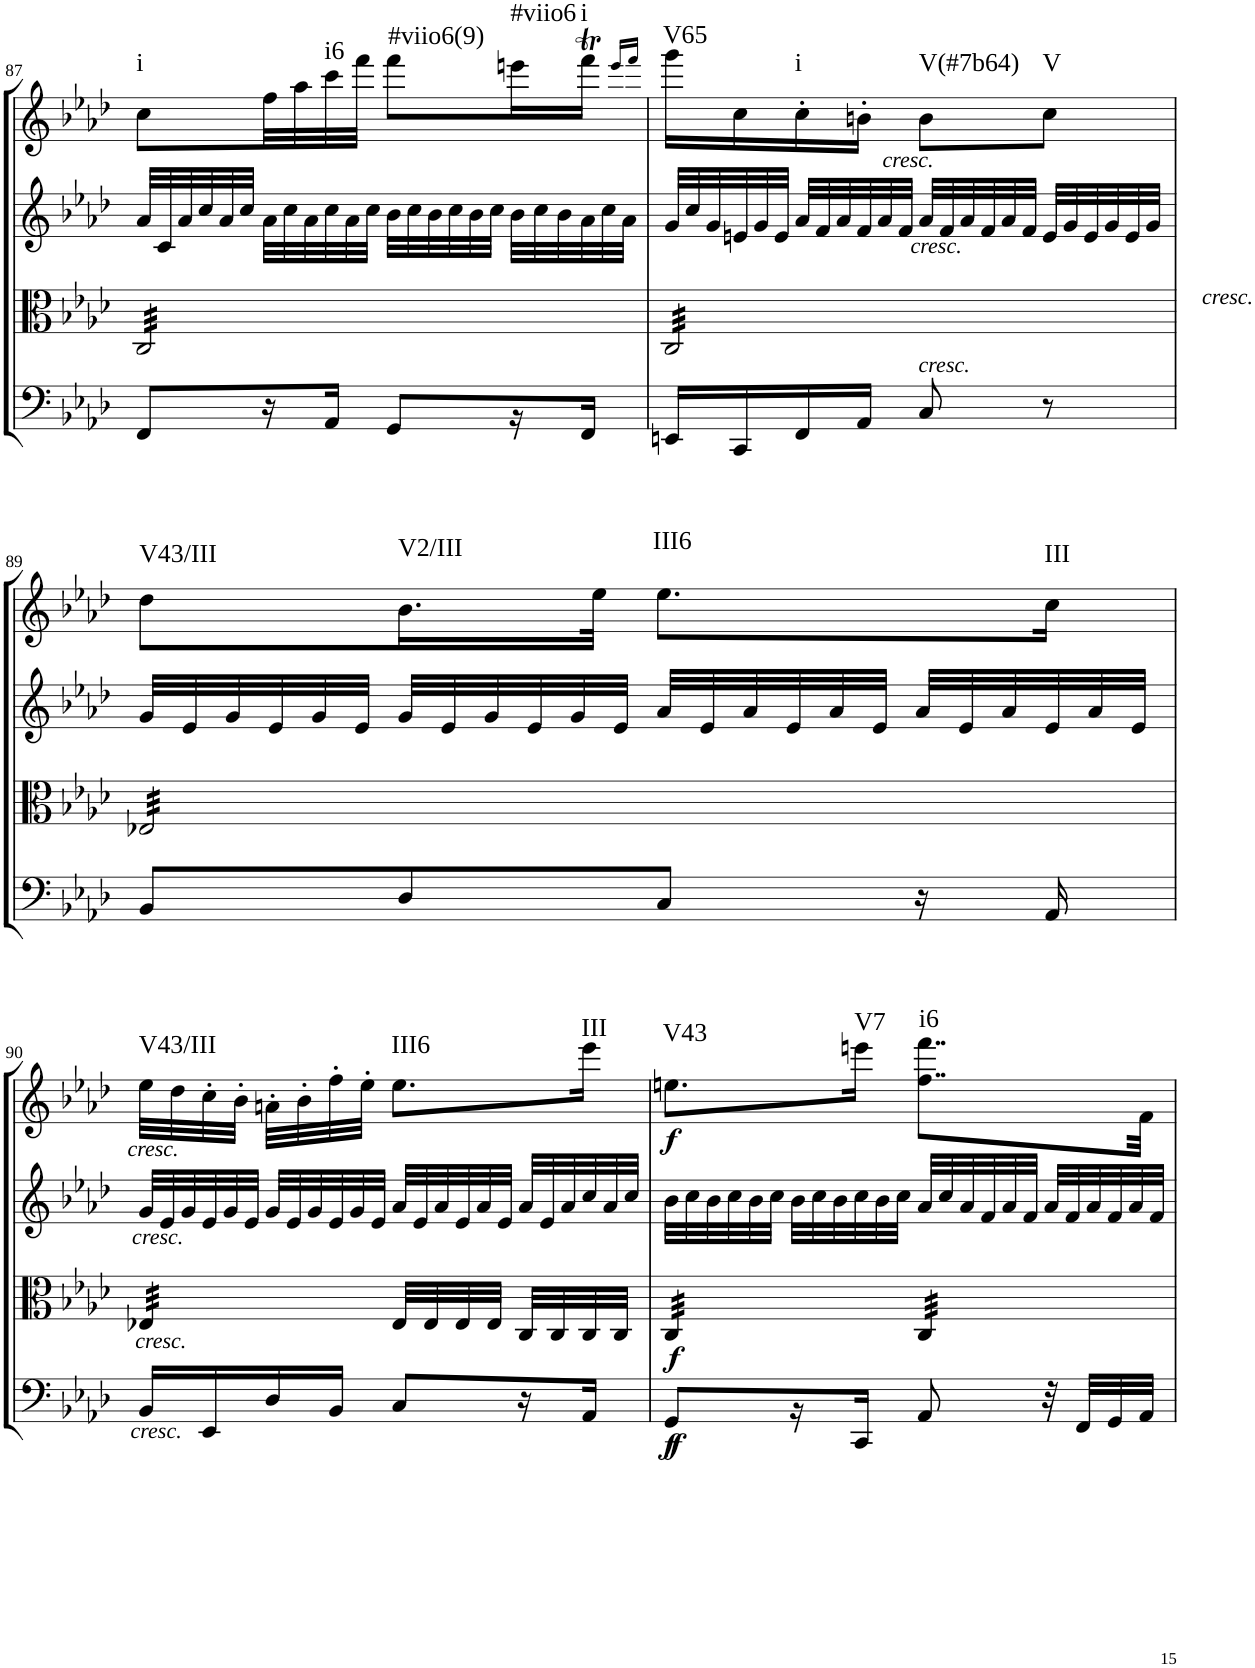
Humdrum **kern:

**kern	**dynam	**kern	**dynam	**kern	**kern	**dynam	**harte
*part4	*part4	*part3	*part3	*part2	*part1	*part1	*part1
*staff4	*staff4	*staff3	*staff3	*staff2	*staff1	*staff1	*
*I"Cello	*	*I"Viola	*	*I"2nd Violin	*I"1st Violin	*	*
*	*	*I'Vla	*	*I'Vln	*I'Vln	*	*
!!LO:PB:g=z
*clefF4	*	*clefC3	*	*clefG2	*clefG2	*	*
*k[b-e-a-d-]	*	*k[b-e-a-d-]	*	*k[b-e-a-d-]	*k[b-e-a-d-]	*	*
*f:	*	*f:	*	*f:	*f:	*	*
*M2/4	*	*M2/4	*	*M2/4	*M2/4	*	*
*	*	*	*	*Xtuplet	*	*	*
=87	=87	=87	=87	=87	=87	=87	=87
!	!	!	!	!	!	!	!LO:H:kt=i
*	*	*tremolo	*	*	*	*	*
8FF/L	.	32C/LLL	.	48a-/LLL	8cc\L	.	N
.	.	.	.	48c/	.	.	.
.	.	32C/	.	.	.	.	.
.	.	.	.	48a-/	.	.	.
.	.	32C/	.	48cc/	.	.	.
.	.	.	.	48a-/	.	.	.
.	.	32C/	.	.	.	.	.
.	.	.	.	48cc/JJJ	.	.	.
16r	.	32C/	.	48a-\LLL	32ff\LL	.	.
.	.	.	.	48cc\	.	.	.
.	.	32C/	.	.	32aa-\	.	.
.	.	.	.	48a-\	.	.	.
!	!	!	!	!	!	!	!LO:H:kt=i6
16AA-/JJ	.	32C/	.	48cc\	32ccc\	.	N
.	.	.	.	48a-\	.	.	.
.	.	32C/	.	.	32fff\JJJ	.	.
.	.	.	.	48cc\JJJ	.	.	.
!	!	!	!	!	!	!	!LO:H:kt=#viio6(9)
8GG/L	.	32C/	.	48b-\LLL	8fff\L	.	N
.	.	.	.	48cc\	.	.	.
.	.	32C/	.	.	.	.	.
.	.	.	.	48b-\	.	.	.
.	.	32C/	.	48cc\	.	.	.
.	.	.	.	48b-\	.	.	.
.	.	32C/	.	.	.	.	.
.	.	.	.	48cc\JJJ	.	.	.
!	!	!	!	!	!	!	!LO:H:kt=#viio6
16r	.	32C/	.	48b-\LLL	16eeen\L	.	N
.	.	.	.	48cc\	.	.	.
.	.	32C/	.	.	.	.	.
.	.	.	.	48b-\	.	.	.
!	!	!	!	!	!	!	!LO:H:kt=i
16FF/JJ	.	32C/	.	48a-\	16fffT\JJ	.	N
.	.	.	.	48cc\	.	.	.
.	.	32C/JJJ	.	.	.	.	.
.	.	.	.	48a-\JJJ	.	.	.
.	.	.	.	.	16qeee/LL	.	.
.	.	.	.	.	16qfff/JJ	.	.
=88	=88	=88	=88	=88	=88	=88	=88
16EEn/LL	.	32C/LLL	.	48g/LLL	16ggg\LL	.	N
.	.	.	.	48cc/	.	.	.
.	.	32C/	.	.	.	.	.
.	.	.	.	48g/	.	.	.
16CC/	.	32C/	.	48en/	16cc\	.	.
.	.	.	.	48g/	.	.	.
.	.	32C/	.	.	.	.	.
.	.	.	.	48e/JJJ	.	.	.
!	!	!	!	!	!	!	!LO:H:kt=i
16FF/	.	32C/	.	48a-/LLL	16cc'\	.	N
.	.	.	.	48f/	.	.	.
.	.	32C/	.	.	.	.	.
.	.	.	.	48a-/	.	.	.
16AA-/JJ	.	32C/	.	48f/	16bn'\JJ	.	.
.	.	.	.	48a-/	.	.	.
.	.	32C/	.	.	.	.	.
.	.	.	.	48f/JJJ	.	.	.
!	!	!	!	!	!LO:TX:b:i:t=cresc.	!	!
!	!	!	!	!LO:TX:b:i:t=cresc.	!	!	!
!LO:TX:a:i:t=cresc.	!	!	!	!	!	!	!LO:H:kt=V(#7b64)
8C/	.	32C/	.	48a-/LLL	8b\L	.	N
.	.	.	.	48f/	.	.	.
.	.	32C/	.	.	.	.	.
.	.	.	.	48a-/	.	.	.
.	.	32C/	.	48f/	.	.	.
.	.	.	.	48a-/	.	.	.
.	.	32C/	.	.	.	.	.
.	.	.	.	48f/JJJ	.	.	.
!	!	!	!	!	!	!	!LO:H:kt=V
8r	.	32C/	.	48e/LLL	8cc\J	.	N
.	.	.	.	48g/	.	.	.
.	.	32C/	.	.	.	.	.
.	.	.	.	48e/	.	.	.
.	.	32C/	.	48g/	.	.	.
.	.	.	.	48e/	.	.	.
.	.	32C/JJJ	.	.	.	.	.
.	.	.	.	48g/JJJ	.	.	.
!	!	!LO:TX:a:i:t=cresc.	!	!	!	!	!LO:H:kt=V65
!!LO:LB:g=z
=89	=89	=89	=89	=89	=89	=89	=89
!	!	!	!	!	!	!	!LO:H:kt=V43/III
8BB-/L	.	32E-X/LLL	.	48g/LLL	8dd-\L	.	N
.	.	.	.	48e-/	.	.	.
.	.	32E-X/	.	.	.	.	.
.	.	.	.	48g/	.	.	.
.	.	32E-X/	.	48e-/	.	.	.
.	.	.	.	48g/	.	.	.
.	.	32E-X/	.	.	.	.	.
.	.	.	.	48e-/JJJ	.	.	.
!	!	!	!	!	!	!	!LO:H:kt=V2/III
8D-/	.	32E-X/	.	48g/LLL	16.b-\L	.	N
.	.	.	.	48e-/	.	.	.
.	.	32E-X/	.	.	.	.	.
.	.	.	.	48g/	.	.	.
.	.	32E-X/	.	48e-/	.	.	.
.	.	.	.	48g/	.	.	.
.	.	32E-X/	.	.	32ee-\JJk	.	.
.	.	.	.	48e-/JJJ	.	.	.
!	!	!	!	!	!	!	!LO:H:kt=III6
8C/J	.	32E-X/	.	48a-/LLL	8.ee-\L	.	N
.	.	.	.	48e-/	.	.	.
.	.	32E-X/	.	.	.	.	.
.	.	.	.	48a-/	.	.	.
.	.	32E-X/	.	48e-/	.	.	.
.	.	.	.	48a-/	.	.	.
.	.	32E-X/	.	.	.	.	.
.	.	.	.	48e-/JJJ	.	.	.
16r	.	32E-X/	.	48a-/LLL	.	.	.
.	.	.	.	48e-/	.	.	.
.	.	32E-X/	.	.	.	.	.
.	.	.	.	48a-/	.	.	.
!	!	!	!	!	!	!	!LO:H:kt=III
16AA-/	.	32E-X/	.	48e-/	16cc\Jk	.	N
.	.	.	.	48a-/	.	.	.
.	.	32E-X/JJJ	.	.	.	.	.
.	.	.	.	48e-/JJJ	.	.	.
!!LO:LB:g=z
=90	=90	=90	=90	=90	=90	=90	=90
!	!	!	!	!	!LO:TX:b:i:t=cresc.	!	!
!	!	!	!	!LO:TX:b:i:t=cresc.	!	!	!
!	!	!LO:TX:b:i:t=cresc.	!	!	!	!	!
!LO:TX:b:i:t=cresc.	!	!	!	!	!	!	!LO:H:kt=V43/III
16BB-/LL	.	32E-X/LLL	.	48g/LLL	32ee-\LLL	.	N
.	.	.	.	48e-/	.	.	.
.	.	32E-X/	.	.	32dd-\	.	.
.	.	.	.	48g/	.	.	.
16EE-/	.	32E-X/	.	48e-/	32cc'\	.	.
.	.	.	.	48g/	.	.	.
.	.	32E-X/	.	.	32b-'\JJJ	.	.
.	.	.	.	48e-/JJJ	.	.	.
16D-/	.	32E-X/	.	48g/LLL	32an'\LLL	.	.
.	.	.	.	48e-/	.	.	.
.	.	32E-X/	.	.	32b-'\	.	.
.	.	.	.	48g/	.	.	.
16BB-/JJ	.	32E-X/	.	48e-/	32ff'\	.	.
.	.	.	.	48g/	.	.	.
.	.	32E-X/JJJ	.	.	32ee-'\JJJ	.	.
*	*	*Xtremolo	*	*	*	*	*
.	.	.	.	48e-/JJJ	.	.	.
!	!	!	!	!	!	!	!LO:H:kt=III6
8C/L	.	32E-/LLL	.	48a-/LLL	8.ee-\L	.	N
.	.	.	.	48e-/	.	.	.
.	.	32E-/	.	.	.	.	.
.	.	.	.	48a-/	.	.	.
.	.	32E-/	.	48e-/	.	.	.
.	.	.	.	48a-/	.	.	.
.	.	32E-/JJJ	.	.	.	.	.
.	.	.	.	48e-/JJJ	.	.	.
16r	.	32C/LLL	.	48a-/LLL	.	.	.
.	.	.	.	48e-/	.	.	.
.	.	32C/	.	.	.	.	.
.	.	.	.	48a-/	.	.	.
!	!	!	!	!	!	!	!LO:H:kt=III
16AA-/JJ	.	32C/	.	48cc/	16eee-\Jk	.	N
.	.	.	.	48a-/	.	.	.
.	.	32C/JJJ	.	.	.	.	.
.	.	.	.	48cc/JJJ	.	.	.
=91	=91	=91	=91	=91	=91	=91	=91
!	!LO:DY:b	!	!	!	!	!	!
!	!LO:DY:n=1:b	!	!LO:DY:b	!	!	!LO:DY:b	!LO:H:kt=V43
*	*	*tremolo	*	*	*	*	*
8GG/L	f f	32C/LLL	f	48b-\LLL	8.een\L	f	N
.	.	.	.	48cc\	.	.	.
.	.	32C/	.	.	.	.	.
.	.	.	.	48b-\	.	.	.
.	.	32C/	.	48cc\	.	.	.
.	.	.	.	48b-\	.	.	.
.	.	32C/	.	.	.	.	.
.	.	.	.	48cc\JJJ	.	.	.
16r	.	32C/	.	48b-\LLL	.	.	.
.	.	.	.	48cc\	.	.	.
.	.	32C/	.	.	.	.	.
.	.	.	.	48b-\	.	.	.
!	!	!	!	!	!	!	!LO:H:kt=V7
16CC/JJ	.	32C/	.	48cc\	16eeen\Jk	.	N
.	.	.	.	48b-\	.	.	.
.	.	32C/JJJ	.	.	.	.	.
.	.	.	.	48cc\JJJ	.	.	.
!	!	!	!	!	!	!	!LO:H:kt=i6
8AA-/	.	32C/LLL	.	48a-/LLL	8..ff\ 8..fff\L	.	N
.	.	.	.	48cc/	.	.	.
.	.	32C/	.	.	.	.	.
.	.	.	.	48a-/	.	.	.
.	.	32C/	.	48f/	.	.	.
.	.	.	.	48a-/	.	.	.
.	.	32C/	.	.	.	.	.
.	.	.	.	48f/JJJ	.	.	.
32r	.	32C/	.	48a-/LLL	.	.	.
.	.	.	.	48f/	.	.	.
32FF/LLL	.	32C/	.	.	.	.	.
.	.	.	.	48a-/	.	.	.
32GG/	.	32C/	.	48f/	.	.	.
.	.	.	.	48a-/	.	.	.
32AA-/JJJ	.	32C/JJJ	.	.	32f\Jkk	.	.
*	*	*Xtremolo	*	*	*	*	*
.	.	.	.	48f/JJJ	.	.	.
=	=	=	=	=	=	=	=
*-	*-	*-	*-	*-	*-	*-	*-
